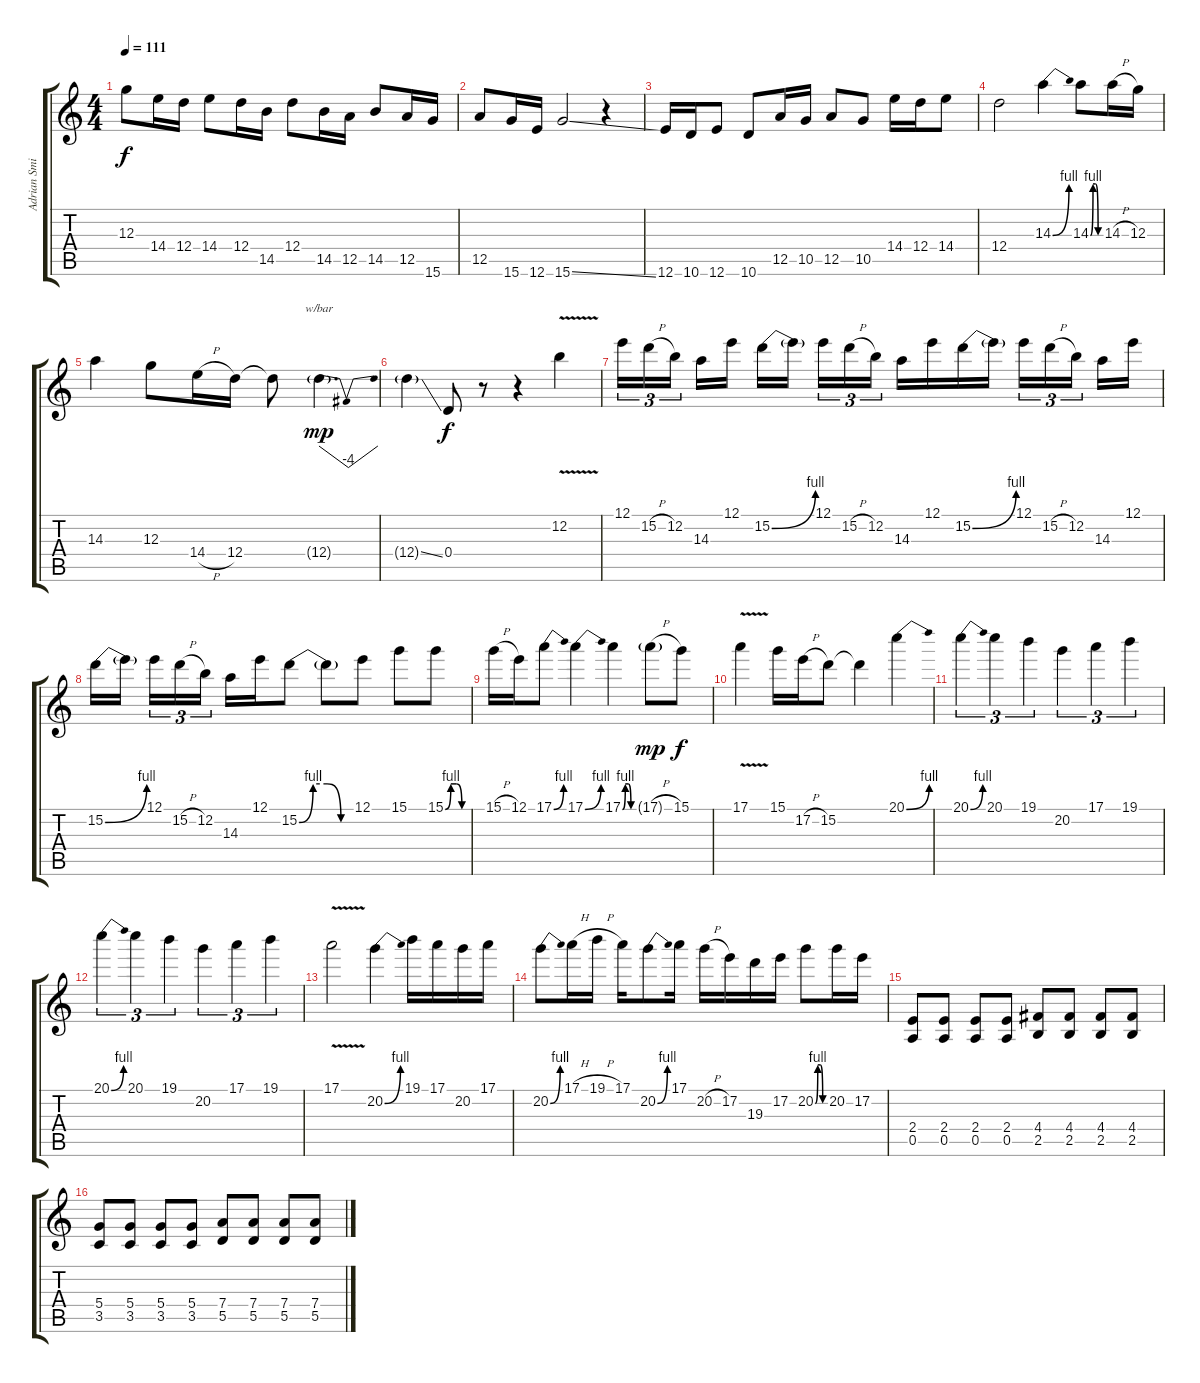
\track ("Adrian Smith" "Adrian Smi") {instrument overdrivenguitar}
\staff {score tabs}
\tuning (E4 B3 G3 D3 A2 E2) {hide}
\ts (4 4)
\tempo 111
\clef g2
\ks c
12.3.8{dy f} 14.4.16 12.4.16 14.4.8 12.4.16 14.5.16 12.4.8 14.5.16 12.5.16 14.5.8 12.5.16 15.6.16 |
12.5.8 15.6.16 12.6.16 15.6{ss}.2 r.4 |
12.6.16 10.6.16 12.6.8 10.6.8 12.5.16 10.5.16 12.5.8 10.5.8 14.4.16 12.4.16 14.4.8 |
12.4.2 14.3{be (bend 0 0 60 4)}.4 14.3{be (custom 0 0 15 4 30 4 45 0 60 0)}.8 14.3{h}.16 12.3.16 |
14.3.4 12.3.8 14.4{h}.16 12.4.16 12.4{t}.8 12.4{g}.4{d tbe (dip default 0 0 30 -16 60 0) dy mp} |
12.4{ss g}.4 0.4.8{dy f} r.8 r.4 12.2{v}.4 |
12.1.16{tu (3 2)} 15.2{h}.16{tu (3 2)} 12.2.16{tu (3 2) beam splitsecondary} 14.3.16 12.1.16 15.2{be (bend 0 0 60 4)}.16 15.2{t}.16{beam splitsecondary} 12.1.16{tu (3 2)} 15.2{h}.16{tu (3 2)} 12.2.16{tu (3 2)} 14.3.16 12.1.16 15.2{be (bend 0 0 60 4)}.16 15.2{t}.16 12.1.16{tu (3 2)} 15.2{h}.16{tu (3 2)} 12.2.16{tu (3 2) beam splitsecondary} 14.3.16 12.1.16 |
15.2{be (bend 0 0 60 4)}.16 15.2{t}.16{beam splitsecondary} 12.1.16{tu (3 2)} 15.2{h}.16{tu (3 2)} 12.2.16{tu (3 2)} 14.3.16 12.1.16 15.2{be (custom 0 0 15 4 30 4 45 0 60 0)}.8 15.2{t}.8 12.1.8 15.1.8 15.1{be (custom 0 0 15 4 30 4 45 0 60 0)}.8 |
15.1{h}.16 12.1.16 17.1{be (bend 0 0 60 4)}.8 17.1{be (bend 0 0 60 4)}.4 17.1{be (custom 0 0 15 4 30 4 45 0 60 0)}.4 17.1{h g}.8{dy mp} 15.1.8{dy f} |
17.1{v}.4 15.1.16 17.2{h}.16 15.2.8 15.2{t}.4 20.1{be (bend 0 0 60 4)}.4 |
20.1{be (bend 0 0 60 4)}.4{tu (3 2)} 20.1.4{tu (3 2)} 19.1.4{tu (3 2)} 20.2.4{tu (3 2)} 17.1.4{tu (3 2)} 19.1.4{tu (3 2)} |
20.1{be (bend 0 0 60 4)}.4{tu (3 2)} 20.1.4{tu (3 2)} 19.1.4{tu (3 2)} 20.2.4{tu (3 2)} 17.1.4{tu (3 2)} 19.1.4{tu (3 2)} |
17.1{v}.2 20.2{be (bend 0 0 60 4)}.4 19.1.16 17.1.16 20.2.16 17.1.16 |
20.2{be (bend 0 0 60 4)}.8 17.1{h}.16 19.1{h}.16 17.1.16 20.2{be (bend 0 0 60 4)}.8 17.1.16 20.2{h}.16 17.2.16 19.3.16 17.2.16 20.2{be (custom 0 0 15 4 30 4 45 0 60 0)}.8 20.2.16 17.2.16 |
(2.4 0.5).8{volume 13} (2.4 0.5).8 (2.4 0.5).8 (2.4 0.5).8 (4.4 2.5).8 (4.4 2.5).8 (4.4 2.5).8 (4.4 2.5).8 |
(5.4 3.5).8 (5.4 3.5).8 (5.4 3.5).8 (5.4 3.5).8 (7.4 5.5).8 (7.4 5.5).8 (7.4 5.5).8 (7.4 5.5).8
